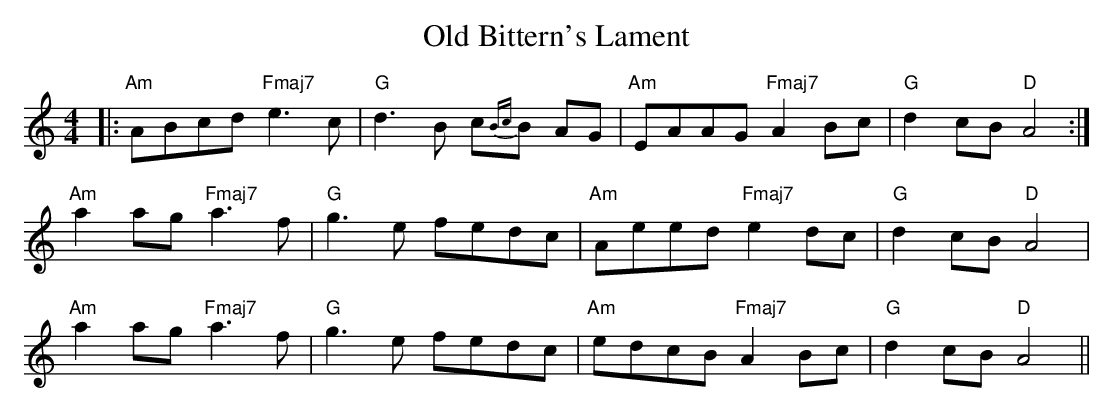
X:1
T: Old Bittern's Lament
M: 4/4
L: 1/8
K: Amin
|:"Am"ABcd "Fmaj7"e3 c|"G"d3 B c{Bc}B AG|"Am"EAAG "Fmaj7"A2 Bc|"G"d2 cB "D"A4:|
"Am"a2 ag "Fmaj7"a3 f|"G"g3 e fedc|"Am"Aeed "Fmaj7"e2 dc|"G"d2 cB "D"A4|
"Am"a2 ag "Fmaj7"a3 f|"G"g3 e fedc|"Am"edcB "Fmaj7"A2 Bc|"G"d2 cB "D"A4||
